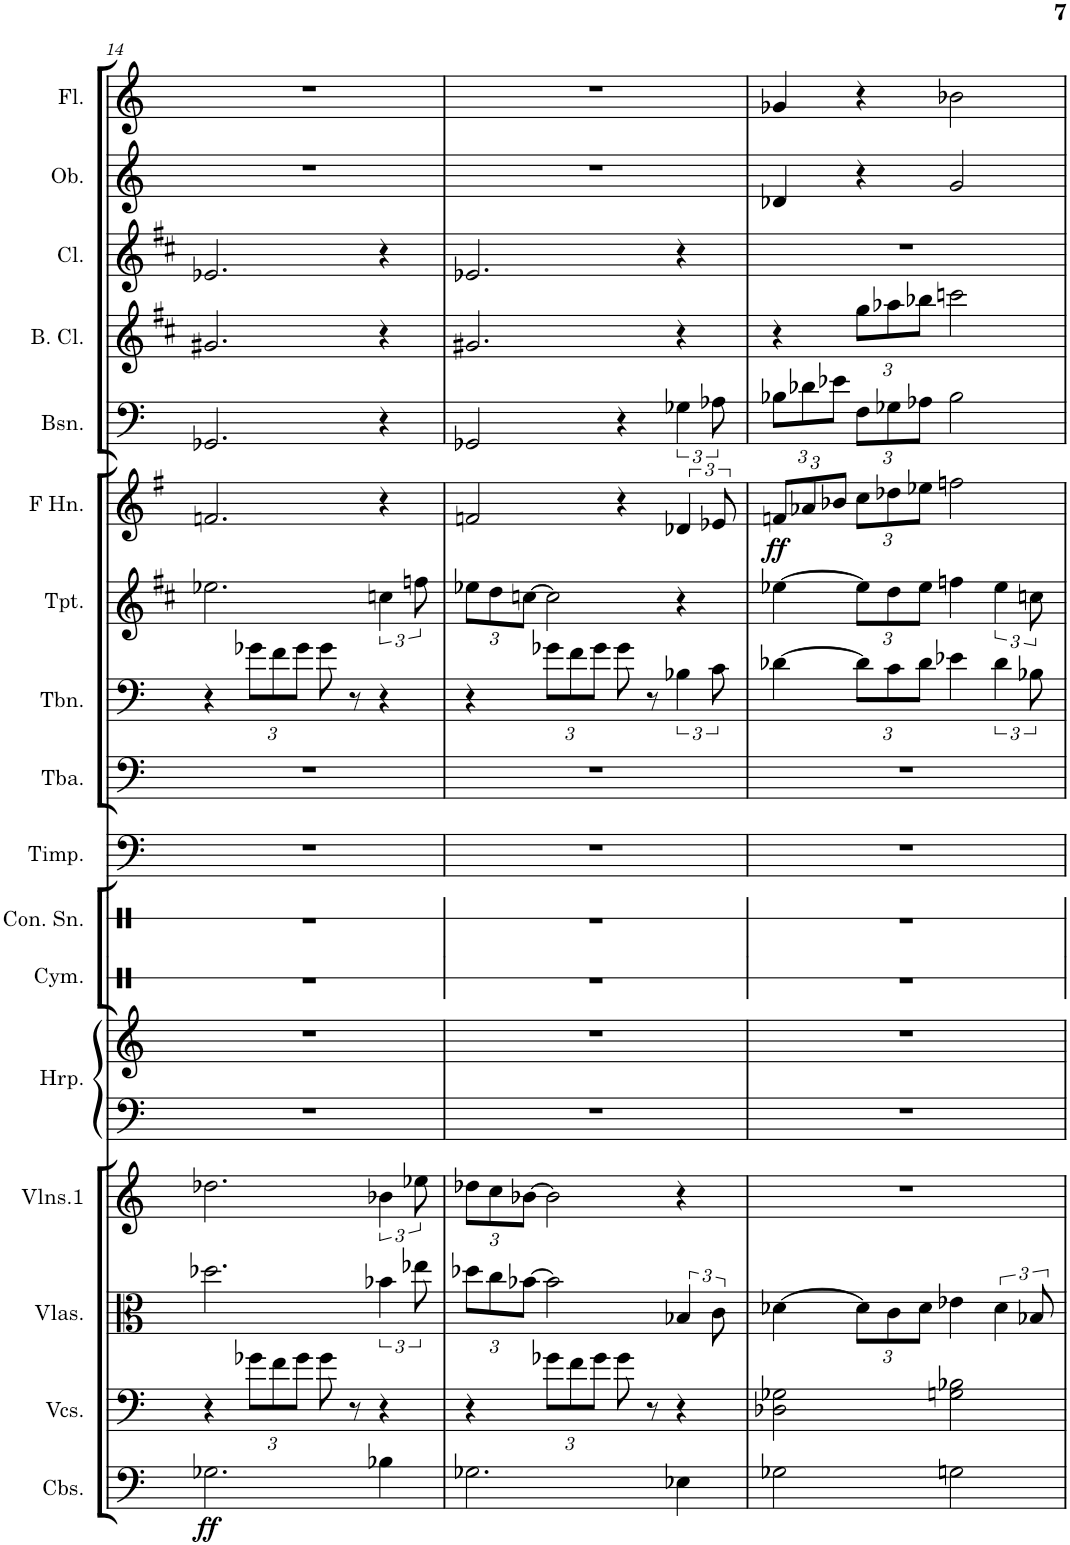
**kern	**dynam	**kern	**kern	**kern	**kern	**kern	**kern	**kern	**kern	**kern	**kern	**kern	**kern	**dynam	**kern	**kern	**kern	**kern	**kern
*part17	*part17	*part16	*part15	*part14	*part13	*part13	*part12	*part11	*part10	*part9	*part8	*part7	*part6	*part6	*part5	*part4	*part3	*part2	*part1
*staff18	*staff18	*staff17	*staff16	*staff15	*staff14	*staff13	*staff12	*staff11	*staff10	*staff9	*staff8	*staff7	*staff6	*staff6	*staff5	*staff4	*staff3	*staff2	*staff1
*I"Contrabass Section	*	*I"Violoncello Section	*I"Viola Section	*I"Violin Section1	*I"Harp	*	*I"Cymbal	*I"Concert Snare Drum	*I"Timpani	*I"Tuba	*I"Trombone	*I"Trumpet	*I"French Horn	*	*I"Bassoon	*I"Bass Clarinet	*I"Clarinet	*I"Oboe	*I"Flute
*I'Cbs.	*	*I'Vcs.	*I'Vlas.	*I'Vlns.1	*I'Hrp.	*	*I'Cym.	*I'Con. Sn.	*I'Timp.	*I'Tba.	*I'Tbn.	*I'Tpt.	*I'F Hn.	*	*I'Bsn.	*I'B. Cl.	*I'Cl.	*I'Ob.	*I'Fl.
!!LO:PB:g=z
*clefF4	*	*clefF4	*clefC3	*clefG2	*clefF4	*clefG2	*clefX	*clefX	*clefF4	*clefF4	*clefF4	*clefG2	*clefG2	*	*clefF4	*clefG2	*clefG2	*clefG2	*clefG2
*Trd7c12	*	*	*	*	*	*	*	*	*	*	*	*Trd1c2	*Trd4c7	*	*	*Trd8c14	*Trd1c2	*	*
*k[]	*	*k[]	*k[]	*k[]	*k[]	*k[]	*k[]	*k[]	*k[]	*k[]	*k[]	*k[f#c#]	*k[f#]	*	*k[]	*k[f#c#]	*k[f#c#]	*k[]	*k[]
*M4/4	*	*M4/4	*M4/4	*M4/4	*M4/4	*M4/4	*M4/4	*M4/4	*M4/4	*M4/4	*M4/4	*M4/4	*M4/4	*	*M4/4	*M4/4	*M4/4	*M4/4	*M4/4
=14	=14	=14	=14	=14	=14	=14	=14	=14	=14	=14	=14	=14	=14	=14	=14	=14	=14	=14	=14
!	!LO:DY:b	!	!	!	!	!	!	!	!	!	!	!	!	!	!	!	!	!	!
2.G-X\	ff	4r	2.dd-X\	2.dd-X\	1r	1r	1r	1r	1r	1r	4r	2.ee-X\	2.fn/	.	2.GG-X/	2.g#X/	2.e-X/	1r	1r
*	*	*Xbrackettup	*	*	*	*	*	*	*	*	*Xbrackettup	*	*	*	*	*	*	*	*
.	.	12g-X\L	.	.	.	.	.	.	.	.	12g-X\L	.	.	.	.	.	.	.	.
.	.	12f\	.	.	.	.	.	.	.	.	12f\	.	.	.	.	.	.	.	.
.	.	12g-\J	.	.	.	.	.	.	.	.	12g-\J	.	.	.	.	.	.	.	.
.	.	8g-\	.	.	.	.	.	.	.	.	8g-\	.	.	.	.	.	.	.	.
.	.	8r	.	.	.	.	.	.	.	.	8r	.	.	.	.	.	.	.	.
4B-X\	.	4r	6b-X\	6b-X\	.	.	.	.	.	.	4r	6ccn\	4r	.	4r	4r	4r	.	.
.	.	.	12ee-X\	12ee-X\	.	.	.	.	.	.	.	12ffn\	.	.	.	.	.	.	.
=15	=15	=15	=15	=15	=15	=15	=15	=15	=15	=15	=15	=15	=15	=15	=15	=15	=15	=15	=15
*	*	*	*Xbrackettup	*Xbrackettup	*	*	*	*	*	*	*	*Xbrackettup	*	*	*	*	*	*	*
2.G-X\	.	4r	12dd-X\L	12dd-X\L	1r	1r	1r	1r	1r	1r	4r	12ee-X\L	2fn/	.	2GG-X/	2.g#X/	2.e-X/	1r	1r
.	.	.	12cc\	12cc\	.	.	.	.	.	.	.	12dd\	.	.	.	.	.	.	.
.	.	.	[12b-X\J	[12b-X\J	.	.	.	.	.	.	.	[12ccn\J	.	.	.	.	.	.	.
.	.	12g-X\L	2b-\]	2b-\]	.	.	.	.	.	.	12g-X\L	2cc\]	.	.	.	.	.	.	.
.	.	12f\	.	.	.	.	.	.	.	.	12f\	.	.	.	.	.	.	.	.
.	.	12g-\J	.	.	.	.	.	.	.	.	12g-\J	.	.	.	.	.	.	.	.
.	.	8g-\	.	.	.	.	.	.	.	.	8g-\	.	4r	.	4r	.	.	.	.
.	.	8r	.	.	.	.	.	.	.	.	8r	.	.	.	.	.	.	.	.
*	*	*	*brackettup	*	*	*	*	*	*	*	*brackettup	*	*	*	*	*	*	*	*
4E-X\	.	4r	6B-X/	4r	.	.	.	.	.	.	6B-X\	4r	6d-X/	.	6G-X\	4r	4r	.	.
.	.	.	12c\	.	.	.	.	.	.	.	12c\	.	12e-X/	.	12A-X\	.	.	.	.
=16	=16	=16	=16	=16	=16	=16	=16	=16	=16	=16	=16	=16	=16	=16	=16	=16	=16	=16	=16
*	*	*	*	*	*	*	*	*	*	*	*	*	*Xbrackettup	*	*Xbrackettup	*	*	*	*
!	!	!	!	!	!	!	!	!	!	!	!	!	!	!LO:DY:b	!	!	!	!	!
2G-X\	.	2D-X\ 2G-X\	[4d-X\	1r	1r	1r	1r	1r	1r	1r	[4d-X\	[4ee-X\	12fn/L	ff	12B-X\L	4r	1r	4d-X/	4g-X/
.	.	.	.	.	.	.	.	.	.	.	.	.	12a-X/	.	12d-X\	.	.	.	.
.	.	.	.	.	.	.	.	.	.	.	.	.	12b-X/J	.	12e-X\J	.	.	.	.
*	*	*	*Xbrackettup	*	*	*	*	*	*	*	*Xbrackettup	*	*	*	*	*Xbrackettup	*	*	*
.	.	.	12d-\L]	.	.	.	.	.	.	.	12d-\L]	12ee-\L]	12cc\L	.	12F\L	12gg\L	.	4r	4r
.	.	.	12c\	.	.	.	.	.	.	.	12c\	12dd\	12dd-X\	.	12G-X\	12aa-X\	.	.	.
.	.	.	12d-\J	.	.	.	.	.	.	.	12d-\J	12ee-\J	12ee-X\J	.	12A-X\J	12bb-X\J	.	.	.
2Gn\	.	2Gn\ 2B-X\	4e-X\	.	.	.	.	.	.	.	4e-X\	4ffn\	2ffn\	.	2B-\	2cccn\	.	2g/	2b-X\
*	*	*	*brackettup	*	*	*	*	*	*	*	*brackettup	*brackettup	*	*	*	*	*	*	*
.	.	.	6d-\	.	.	.	.	.	.	.	6d-\	6ee-\	.	.	.	.	.	.	.
.	.	.	12B-X/	.	.	.	.	.	.	.	12B-X\	12ccn\	.	.	.	.	.	.	.
=	=	=	=	=	=	=	=	=	=	=	=	=	=	=	=	=	=	=	=
*-	*-	*-	*-	*-	*-	*-	*-	*-	*-	*-	*-	*-	*-	*-	*-	*-	*-	*-	*-
